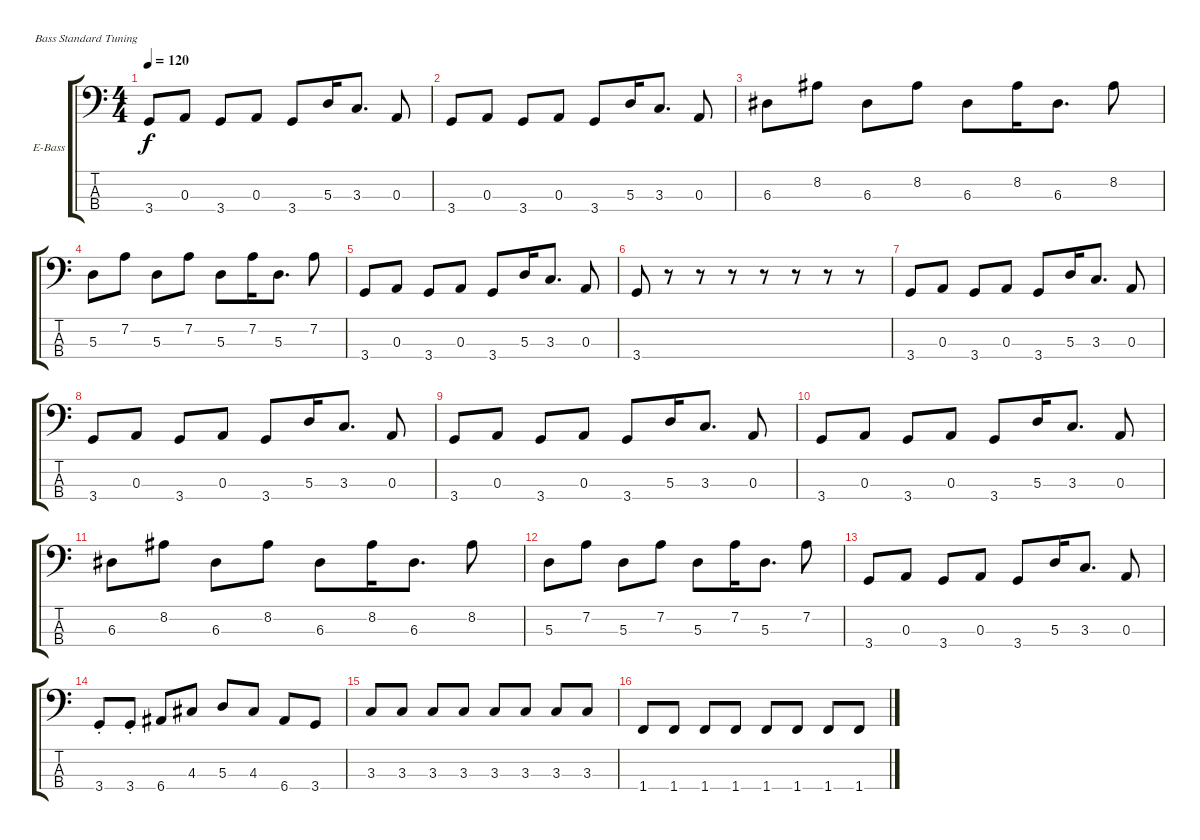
\bracketExtendMode groupsimilarinstruments
\firstSystemTrackNameOrientation horizontal
\otherSystemsTrackNameOrientation horizontal
\track ("Electric Bass" "E-Bass") {instrument electricbassfinger}
\staff {score tabs}
\tuning (G2 D2 A1 E1)
\ts (4 4)
\tempo 120
\clef f4
\ks c
3.4.8{dy f} 0.3.8 3.4.8 0.3.8 3.4.8 5.3.16 3.3.8{d} 0.3.8 |
3.4.8 0.3.8 3.4.8 0.3.8 3.4.8 5.3.16 3.3.8{d} 0.3.8 |
6.3.8 8.2.8 6.3.8 8.2.8 6.3.8 8.2.16 6.3.8{d} 8.2.8 |
5.3.8 7.2.8 5.3.8 7.2.8 5.3.8 7.2.16 5.3.8{d} 7.2.8 |
3.4.8 0.3.8 3.4.8 0.3.8 3.4.8 5.3.16 3.3.8{d} 0.3.8 |
3.4.8 r.8 r.8 r.8 r.8 r.8 r.8 r.8 |
3.4.8 0.3.8 3.4.8 0.3.8 3.4.8 5.3.16 3.3.8{d} 0.3.8 |
3.4.8 0.3.8 3.4.8 0.3.8 3.4.8 5.3.16 3.3.8{d} 0.3.8 |
3.4.8 0.3.8 3.4.8 0.3.8 3.4.8 5.3.16 3.3.8{d} 0.3.8 |
3.4.8 0.3.8 3.4.8 0.3.8 3.4.8 5.3.16 3.3.8{d} 0.3.8 |
6.3.8 8.2.8 6.3.8 8.2.8 6.3.8 8.2.16 6.3.8{d} 8.2.8 |
5.3.8 7.2.8 5.3.8 7.2.8 5.3.8 7.2.16 5.3.8{d} 7.2.8 |
3.4.8 0.3.8 3.4.8 0.3.8 3.4.8 5.3.16 3.3.8{d} 0.3.8 |
3.4{st}.8 3.4{st}.8 6.4.8 4.3.8 5.3.8 4.3.8 6.4.8 3.4.8 |
3.3.8 3.3.8 3.3.8 3.3.8 3.3.8 3.3.8 3.3.8 3.3.8 |
1.4.8 1.4.8 1.4.8 1.4.8 1.4.8 1.4.8 1.4.8 1.4.8
